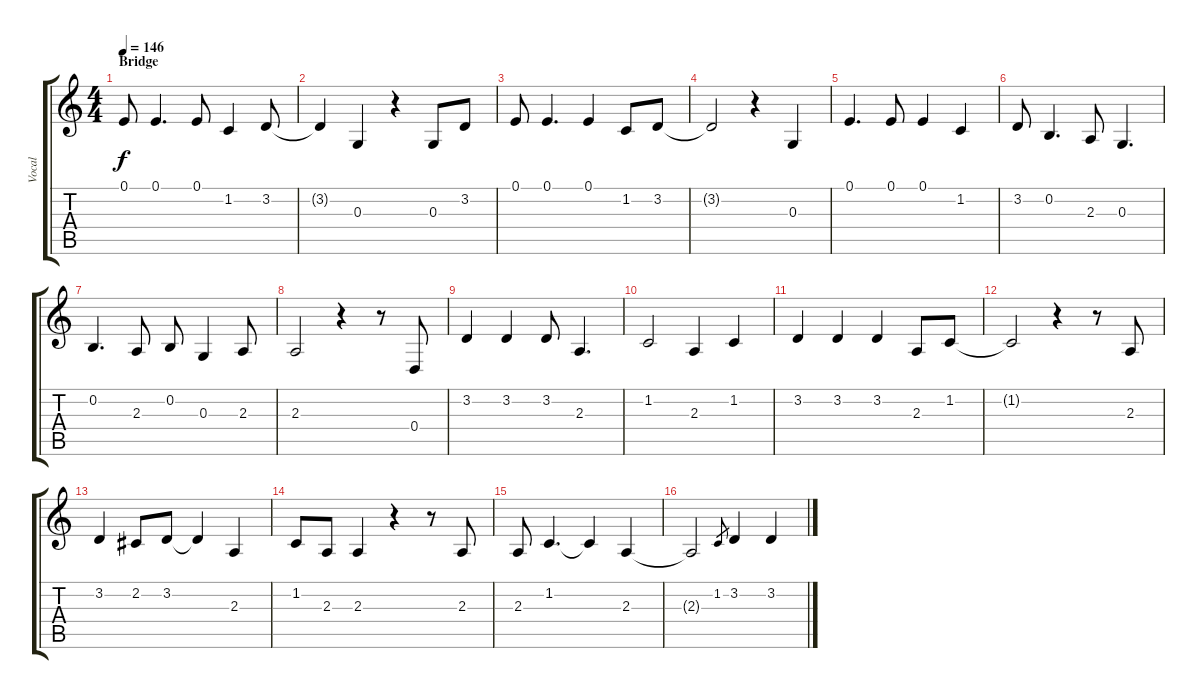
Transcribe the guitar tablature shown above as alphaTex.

\track ("Vocal" "Vocal") {instrument brightacousticpiano}
\staff {score tabs}
\tuning (E4 B3 G3 D3 A2 E2) {hide}
\ts (4 4)
\section ("" "Bridge")
\tempo 146
\clef g2
\ks c
0.1.8{dy f} 0.1.4{d} 0.1.8 1.2.4 3.2.8 |
3.2{t}.4 0.3.4 r.4 0.3.8 3.2.8 |
0.1.8 0.1.4{d} 0.1.4 1.2.8 3.2.8 |
3.2{t}.2 r.4 0.3.4 |
0.1.4{d} 0.1.8 0.1.4 1.2.4 |
3.2.8 0.2.4{d} 2.3.8 0.3.4{d} |
0.2.4{d} 2.3.8 0.2.8 0.3.4 2.3.8 |
2.3.2 r.4 r.8 0.4.8 |
3.2.4 3.2.4 3.2.8 2.3.4{d} |
1.2.2 2.3.4 1.2.4 |
3.2.4 3.2.4 3.2.4 2.3.8 1.2.8 |
1.2{t}.2 r.4 r.8 2.3.8 |
3.2.4 2.2.8 3.2.8 3.2{t}.4 2.3.4 |
1.2.8 2.3.8 2.3.4 r.4 r.8 2.3.8 |
2.3.8 1.2.4{d} 1.2{t}.4 2.3.4 |
2.3{t}.2 1.2.8{gr} 3.2.4 3.2.4
